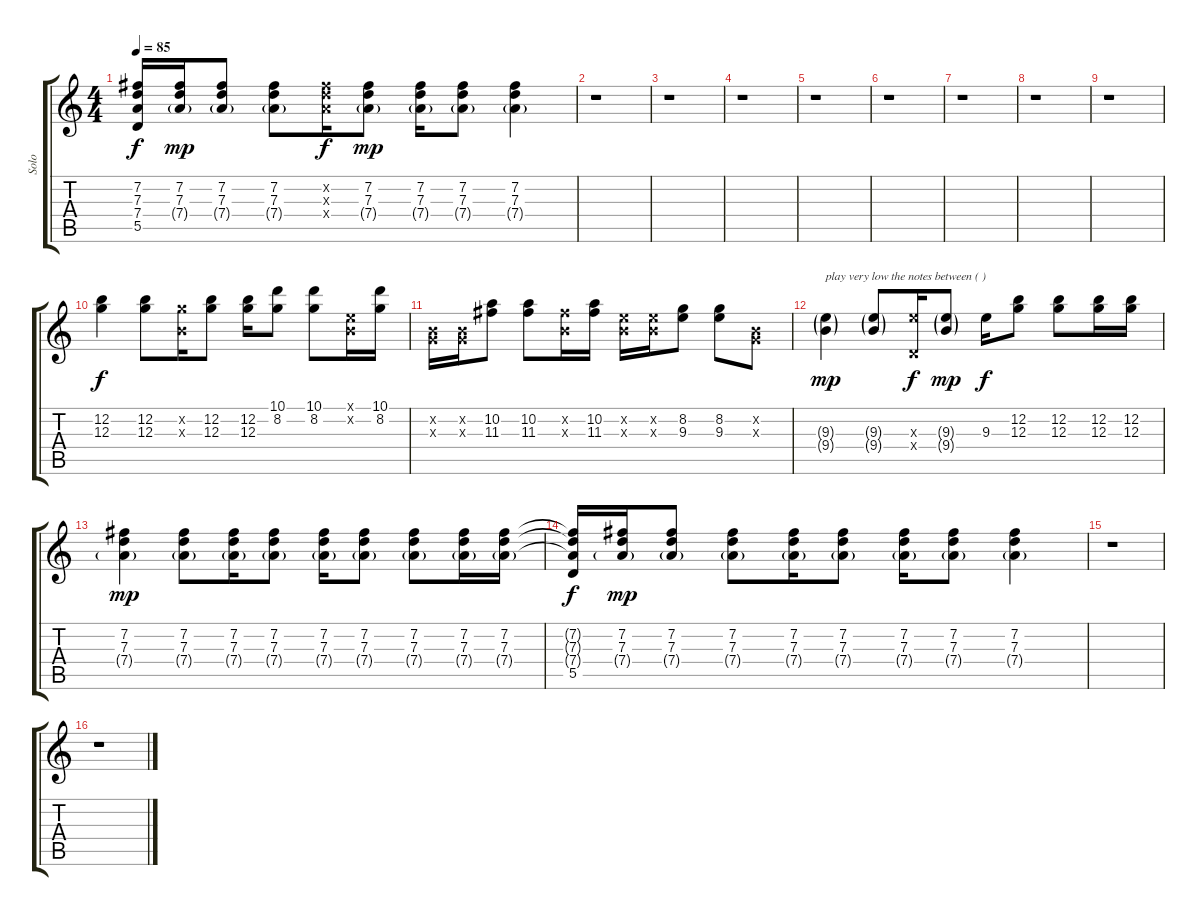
\track ("Solo" "Solo") {instrument distortionguitar}
\staff {score tabs}
\tuning (E4 B3 G3 D3 A2 E2) {hide}
\ts (4 4)
\tempo 85
\clef g2
\ks c
(7.2{t} 7.3{t} 7.4{t} 5.5).16{dy f} (7.2 7.3 7.4{g}).16{dy mp} (7.2 7.3 7.4{g}).8 (7.2 7.3 7.4{g}).8 (7.2{x} 7.3{x} 7.4{x}).16{dy f} (7.2 7.3 7.4{g}).8{dy mp} (7.2 7.3 7.4{g}).16 (7.2 7.3 7.4{g}).8 (7.2 7.3 7.4{g}).4 |
r.1 |
r.1 |
r.1 |
r.1 |
r.1 |
r.1 |
r.1 |
r.1 |
(12.2 12.3).4{dy f} (12.2 12.3).8 (0.2{x} 12.3{x}).16 (12.2 12.3).8 (12.2 12.3).16 (10.1 8.2).8 (10.1 8.2).8 (0.1{x} 0.2{x}).16 (10.1 8.2).16 |
(0.2{x} 0.3{x}).16 (0.2{x} 0.3{x}).16 (10.2 11.3).8 (10.2 11.3).8 (0.2{x} 11.3{x}).16 (10.2 11.3).16 (0.2{x} 9.3{x}).16 (0.2{x} 9.3{x}).16 (8.2 9.3).8 (8.2 9.3).8 (0.2{x} 0.3{x}).8 |
(9.3{g} 9.4{g}).4{txt "play very low the notes between ( )" dy mp} (9.3{g} 9.4{g}).8 (9.3{x} 0.4{x}).16{dy f} (9.3{g} 9.4{g}).8{dy mp} 9.3.16{dy f} (12.2 12.3).8 (12.2 12.3).8 (12.2 12.3).16 (12.2 12.3).16 |
(7.2 7.3 7.4{g}).4{dy mp} (7.2 7.3 7.4{g}).8 (7.2 7.3 7.4{g}).16 (7.2 7.3 7.4{g}).8 (7.2 7.3 7.4{g}).16 (7.2 7.3 7.4{g}).8 (7.2 7.3 7.4{g}).8 (7.2 7.3 7.4{g}).16 (7.2 7.3 7.4{g}).16 |
(7.2{t} 7.3{t} 7.4{t} 5.5).16{dy f} (7.2 7.3 7.4{g}).16{dy mp} (7.2 7.3 7.4{g}).8 (7.2 7.3 7.4{g}).8 (7.2 7.3 7.4{g}).16 (7.2 7.3 7.4{g}).8 (7.2 7.3 7.4{g}).16 (7.2 7.3 7.4{g}).8 (7.2 7.3 7.4{g}).4 |
r.1 |
r.1
